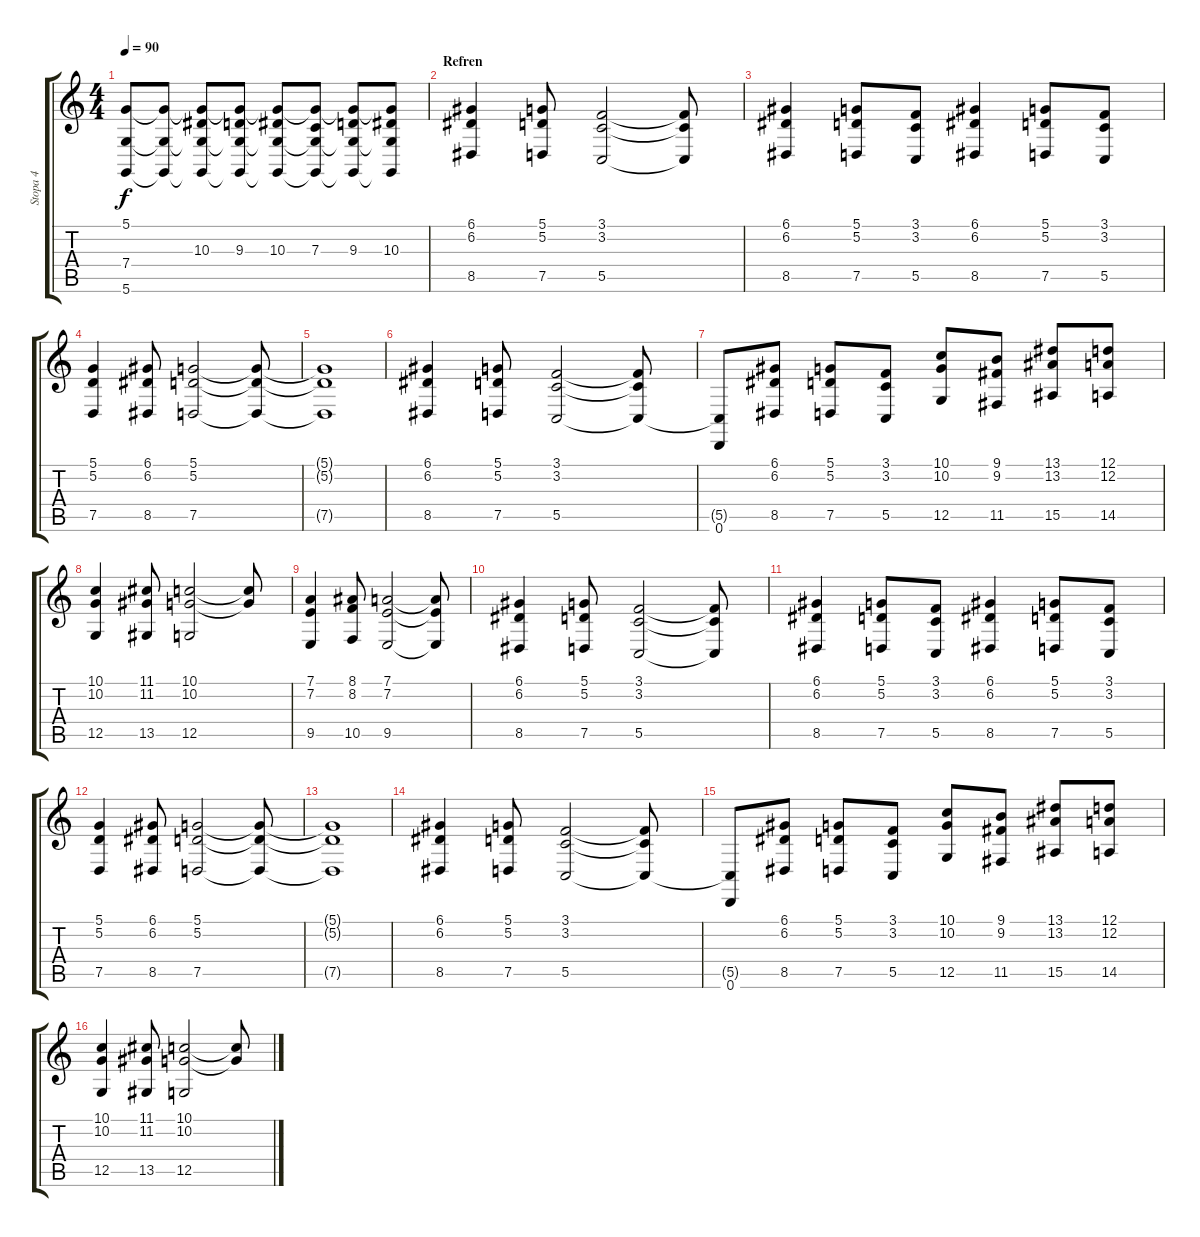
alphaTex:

\track ("Stopa 4" "Stopa 4") {instrument stringensemble1}
\staff {score tabs}
\tuning (D4 A3 F3 C3 G2 D2) {hide}
\ts (4 4)
\tempo 90
\clef g2
\ks c
(5.1 7.4 5.6).8{dy f} (5.1{t} 7.4{t} 5.6{t}).8 (5.1{t} 10.3 7.4{t} 5.6{t}).8 (5.1{t} 9.3 7.4{t} 5.6{t}).8 (5.1{t} 10.3 7.4{t} 5.6{t}).8 (5.1{t} 7.3 7.4{t} 5.6{t}).8 (5.1{t} 9.3 7.4{t} 5.6{t}).8 (5.1{t} 10.3 7.4{t} 5.6{t}).8 |
\section ("" "Refren")
(6.1 6.2 8.5).4 (5.1 5.2 7.5).8 (3.1 3.2 5.5).2 (3.1{t} 3.2{t} 5.5{t}).8 |
(6.1 6.2 8.5).4 (5.1 5.2 7.5).8 (3.1 3.2 5.5).8 (6.1 6.2 8.5).4 (5.1 5.2 7.5).8 (3.1 3.2 5.5).8 |
(5.1 5.2 7.5).4 (6.1 6.2 8.5).8 (5.1 5.2 7.5).2 (5.1{t} 5.2{t} 7.5{t}).8 |
(5.1{t} 5.2{t} 7.5{t}).1 |
(6.1 6.2 8.5).4 (5.1 5.2 7.5).8 (3.1 3.2 5.5).2 (3.1{t} 3.2{t} 5.5{t}).8 |
(5.5{t} 0.6).8 (6.1 6.2 8.5).8 (5.1 5.2 7.5).8 (3.1 3.2 5.5).8 (10.1 10.2 12.5).8 (9.1 9.2 11.5).8 (13.1 13.2 15.5).8 (12.1 12.2 14.5).8 |
(10.1 10.2 12.5).4 (11.1 11.2 13.5).8 (10.1 10.2 12.5).2 (10.1{t} 10.2{t}).8 |
(7.1 7.2 9.5).4 (8.1 8.2 10.5).8 (7.1 7.2 9.5).2 (7.1{t} 7.2{t} 9.5{t}).8 |
(6.1 6.2 8.5).4 (5.1 5.2 7.5).8 (3.1 3.2 5.5).2 (3.1{t} 3.2{t} 5.5{t}).8 |
(6.1 6.2 8.5).4 (5.1 5.2 7.5).8 (3.1 3.2 5.5).8 (6.1 6.2 8.5).4 (5.1 5.2 7.5).8 (3.1 3.2 5.5).8 |
(5.1 5.2 7.5).4 (6.1 6.2 8.5).8 (5.1 5.2 7.5).2 (5.1{t} 5.2{t} 7.5{t}).8 |
(5.1{t} 5.2{t} 7.5{t}).1 |
(6.1 6.2 8.5).4 (5.1 5.2 7.5).8 (3.1 3.2 5.5).2 (3.1{t} 3.2{t} 5.5{t}).8 |
(5.5{t} 0.6).8 (6.1 6.2 8.5).8 (5.1 5.2 7.5).8 (3.1 3.2 5.5).8 (10.1 10.2 12.5).8 (9.1 9.2 11.5).8 (13.1 13.2 15.5).8 (12.1 12.2 14.5).8 |
(10.1 10.2 12.5).4 (11.1 11.2 13.5).8 (10.1 10.2 12.5).2 (10.1{t} 10.2{t}).8
